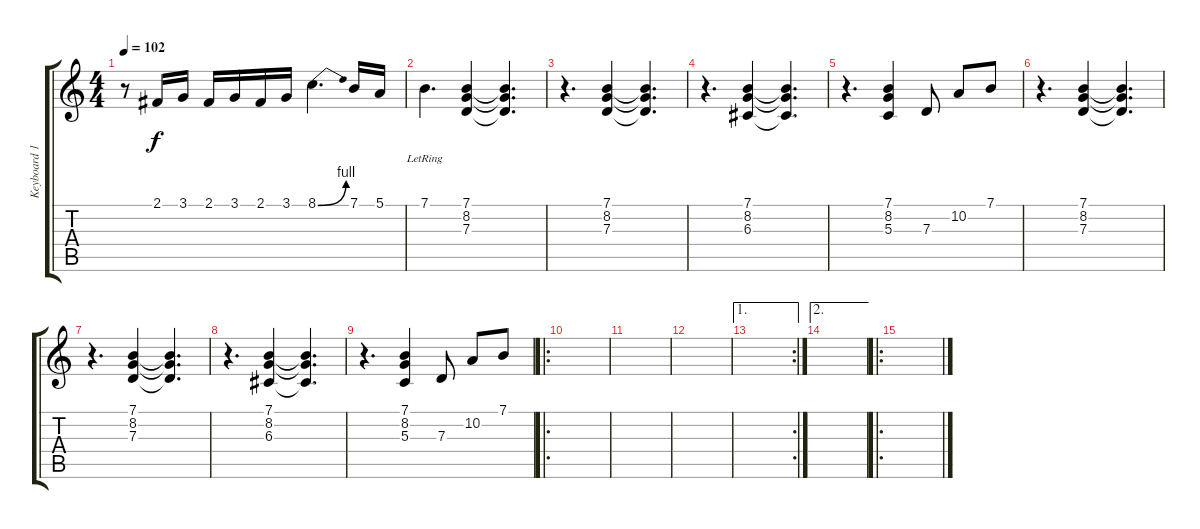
\track ("Keyboard 1" "Keyboard 1") {instrument lead2sawtooth}
\staff {score tabs}
\tuning (E4 B3 G3 D3 A2 E2) {hide}
\ts (4 4)
\tempo 102
\clef g2
\ks c
r.8{dy f} 2.1.16 3.1.16 2.1.16 3.1.16 2.1.16 3.1.16 8.1{be (bend 0 0 60 4)}.4{d} 7.1.16 5.1.16 |
7.1{lr}.4{d} (7.1 8.2 7.3).4{instrument pad1newage} (7.1{t} 8.2{t} 7.3{t}).4{d} |
r.4{d} (7.1 8.2 7.3).4 (7.1{t} 8.2{t} 7.3{t}).4{d} |
r.4{d} (7.1 8.2 6.3).4 (7.1{t} 8.2{t} 6.3{t}).4{d} |
r.4{d} (7.1 8.2 5.3).4 7.3.8 10.2.8 7.1.8 |
r.4{d} (7.1 8.2 7.3).4 (7.1{t} 8.2{t} 7.3{t}).4{d} |
r.4{d} (7.1 8.2 7.3).4 (7.1{t} 8.2{t} 7.3{t}).4{d} |
r.4{d} (7.1 8.2 6.3).4 (7.1{t} 8.2{t} 6.3{t}).4{d} |
r.4{d} (7.1 8.2 5.3).4 7.3.8 10.2.8 7.1.8 |
\ro
|
|
|
\ae 1
\rc 2
|
\ae 2
|
\ro
